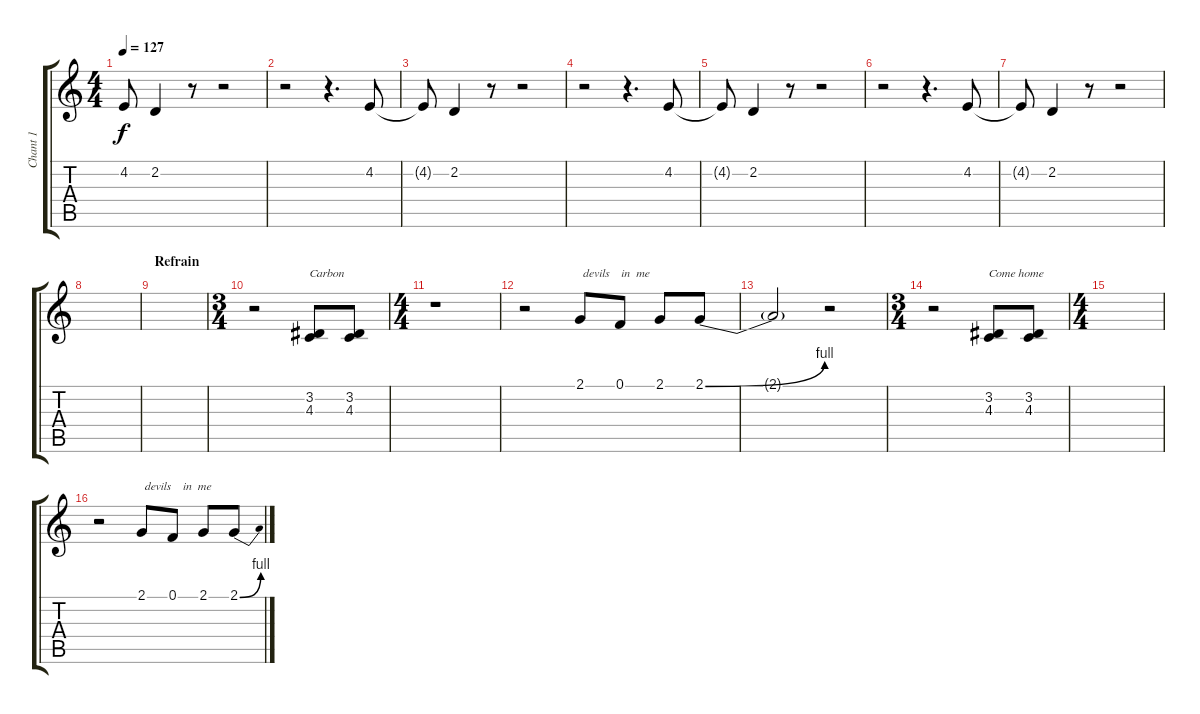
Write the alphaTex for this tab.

\track ("Chant 1" "Chant 1") {instrument lead8bassandlead}
\staff {score tabs}
\tuning (F4 C4 Ab3 Eb3 Bb2 F2) {hide}
\ts (4 4)
\tempo 127
\clef g2
\ks c
4.2{t}.8{dy f} 2.2.4 r.8 r.2 |
r.2 r.4{d} 4.2.8 |
4.2{t}.8 2.2.4 r.8 r.2 |
r.2 r.4{d} 4.2.8 |
4.2{t}.8 2.2.4 r.8 r.2 |
r.2 r.4{d} 4.2.8 |
4.2{t}.8 2.2.4 r.8 r.2 |
|
\section ("" "Refrain")
|
\ts (3 4)
r.2 (3.2 4.3).8{txt "Carbon"} (3.2 4.3).8 |
\ts (4 4)
r.1 |
r.2 2.1.8{txt " devils    in  me"} 0.1.8 2.1.8 2.1{be (bend 0 0 60 4)}.8 |
2.1{t}.2 r.2 |
\ts (3 4)
r.2 (3.2 4.3).8{txt "Come home"} (3.2 4.3).8 |
\ts (4 4)
|
r.2 2.1.8{txt " devils    in  me"} 0.1.8 2.1.8 2.1{be (bend 0 0 60 4)}.8
